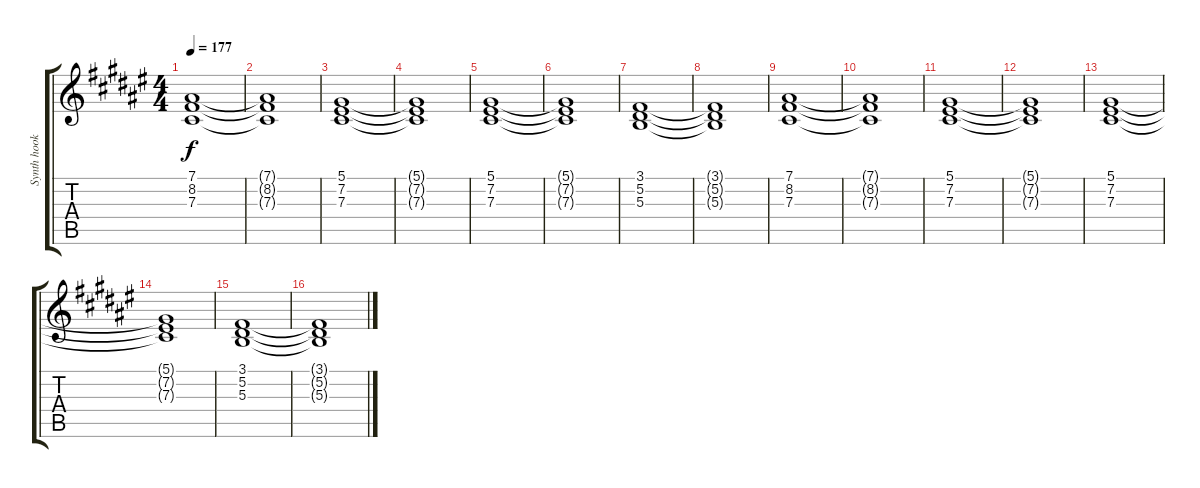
\track ("Synth hook" "Synth hook") {instrument lead2sawtooth}
\staff {score tabs}
\tuning (Eb4 Bb3 Gb3 Db3 Ab2 Eb2) {hide}
\ts (4 4)
\tempo 177
\clef g2
\ks d#minor
(7.1 8.2 7.3).1{dy f} |
(7.1{t} 8.2{t} 7.3{t}).1 |
(5.1 7.2 7.3).1 |
(5.1{t} 7.2{t} 7.3{t}).1 |
(5.1 7.2 7.3).1 |
(5.1{t} 7.2{t} 7.3{t}).1 |
(3.1 5.2 5.3).1 |
(3.1{t} 5.2{t} 5.3{t}).1 |
(7.1 8.2 7.3).1 |
(7.1{t} 8.2{t} 7.3{t}).1 |
(5.1 7.2 7.3).1 |
(5.1{t} 7.2{t} 7.3{t}).1 |
(5.1 7.2 7.3).1 |
(5.1{t} 7.2{t} 7.3{t}).1 |
(3.1 5.2 5.3).1 |
(3.1{t} 5.2{t} 5.3{t}).1
